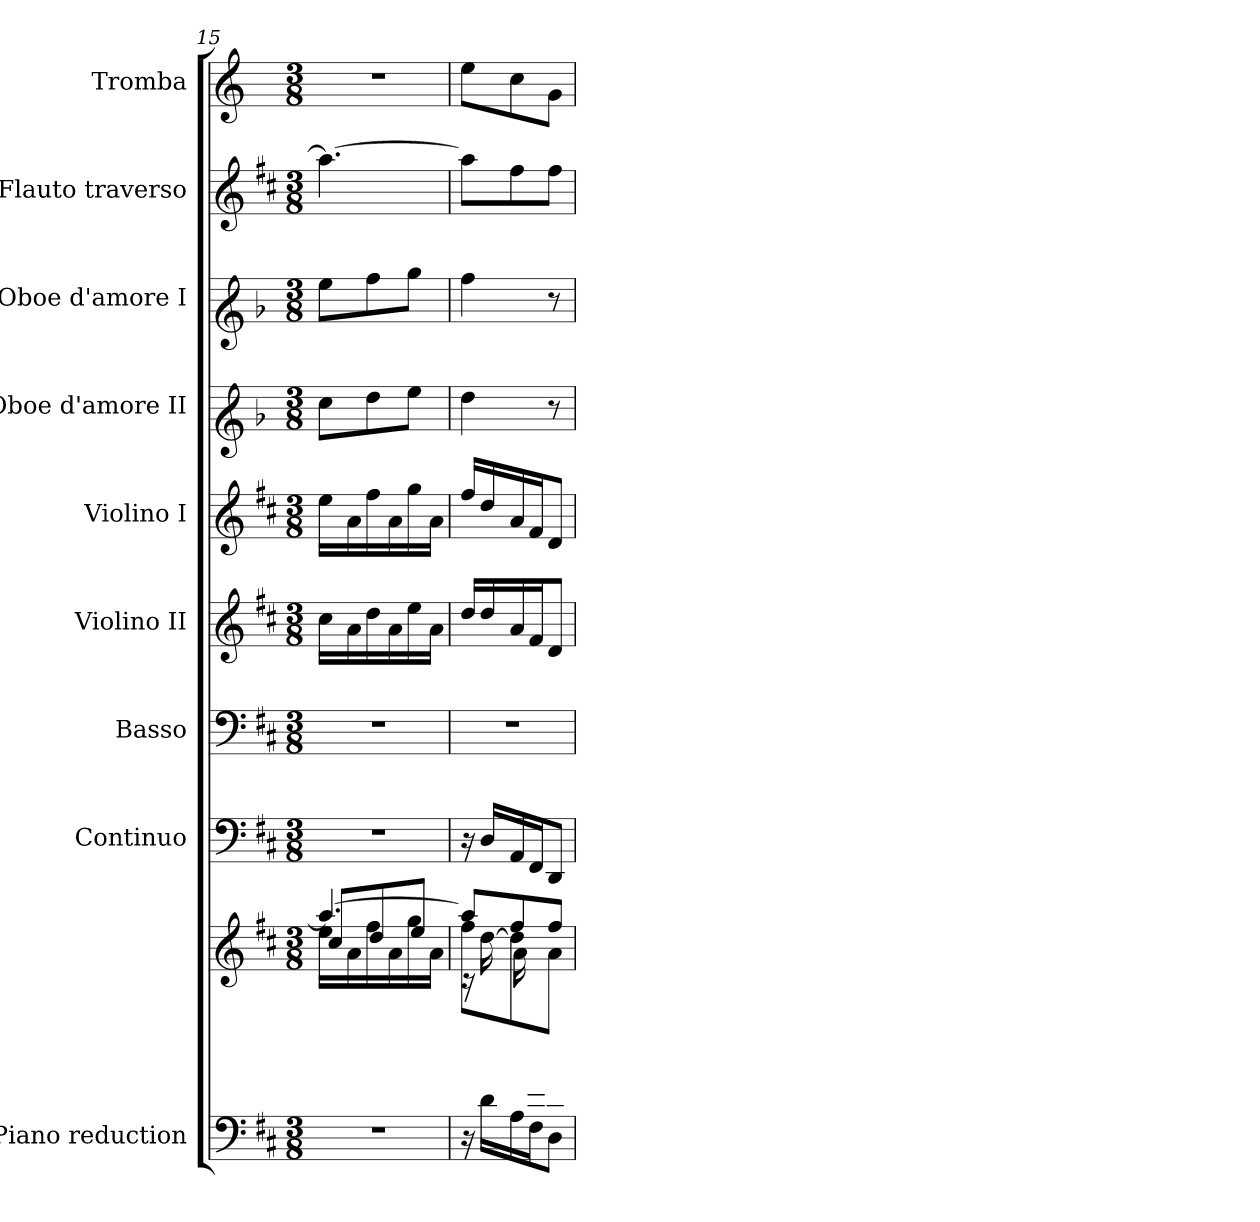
**kern	**kern	**kern	**kern	**kern	**kern	**kern	**kern	**kern	**kern
*part9	*part9	*part8	*part7	*part6	*part5	*part4	*part3	*part2	*part1
*staff10	*staff9	*staff8	*staff7	*staff6	*staff5	*staff4	*staff3	*staff2	*staff1
*I"Piano reduction	*	*I"Continuo	*I"Basso	*I"Violino II	*I"Violino I	*I"Oboe d'amore II	*I"Oboe d'amore I	*I"Flauto traverso	*I"Tromba
*I'Pno	*	*	*	*I'Vln	*I'Vln	*	*	*I'Fl	*
*clefF4	*clefG2	*clefF4	*clefF4	*clefG2	*clefG2	*clefG1	*clefG1	*clefG2	*clefG2
*	*	*	*	*	*	*ITrd2c3	*ITrd2c3	*	*ITrd-1c-2
*k[f#c#]	*k[f#c#]	*k[f#c#]	*k[f#c#]	*k[f#c#]	*k[f#c#]	*k[f#c#]	*k[f#c#]	*k[f#c#]	*k[f#c#]
*M3/8	*M3/8	*M3/8	*M3/8	*M3/8	*M3/8	*M3/8	*M3/8	*M3/8	*M3/8
=15	=15	=15	=15	=15	=15	=15	=15	=15	=15
*	*^	*	*	*	*	*	*	*	*
*	*	*^	*	*	*	*	*	*	*	*
4.r	4.aa/_	16ee\LL	8cc#/L	4.r	4.r	16cc#\LL	16ee\LL	8cc#\L	8ee\L	4.aa\_	4.r
.	.	16a\	.	.	.	16a\	16a\	.	.	.	.
.	.	16ff#\	8dd/	.	.	16dd\	16ff#\	8dd\	8ff#\	.	.
.	.	16a\	.	.	.	16a\	16a\	.	.	.	.
.	.	16gg\	8ee/J	.	.	16ee\	16gg\	8ee\J	8gg\J	.	.
.	.	16a\JJ	.	.	.	16a\JJ	16a\JJ	.	.	.	.
=16	=16	=16	=16	=16	=16	=16	=16	=16	=16	=16	=16
*^	*	*	*	*	*	*	*	*	*	*	*
8.ryy	16r	8aa/L]	8ff#\L	16rc	16r	4.r	16dd/LL	16ff#/LL	4dd\	4ff#\	8aa\L]	8ff#\L
.	16d\LL	.	.	[16dd\LL	16D/LL	.	16dd/	16dd/	.	.	.	.
.	16A\	8ff#/	8dd\]	16a\	16AA/	.	16a/	16a/	.	.	8ff#\	8dd\
16f#/J	16F#\J	.	.	8.ryy	16FF#/J	.	16f#/J	16f#/J	.	.	.	.
8d/J	8D\J	8ff#/J	8a\J	.	8DD/J	.	8d/J	8d/J	8r	8r	8ff#\J	8a\J
*v	*v	*	*	*	*	*	*	*	*	*	*	*
*	*v	*v	*v	*	*	*	*	*	*	*	*
=	=	=	=	=	=	=	=	=	=
*-	*-	*-	*-	*-	*-	*-	*-	*-	*-
